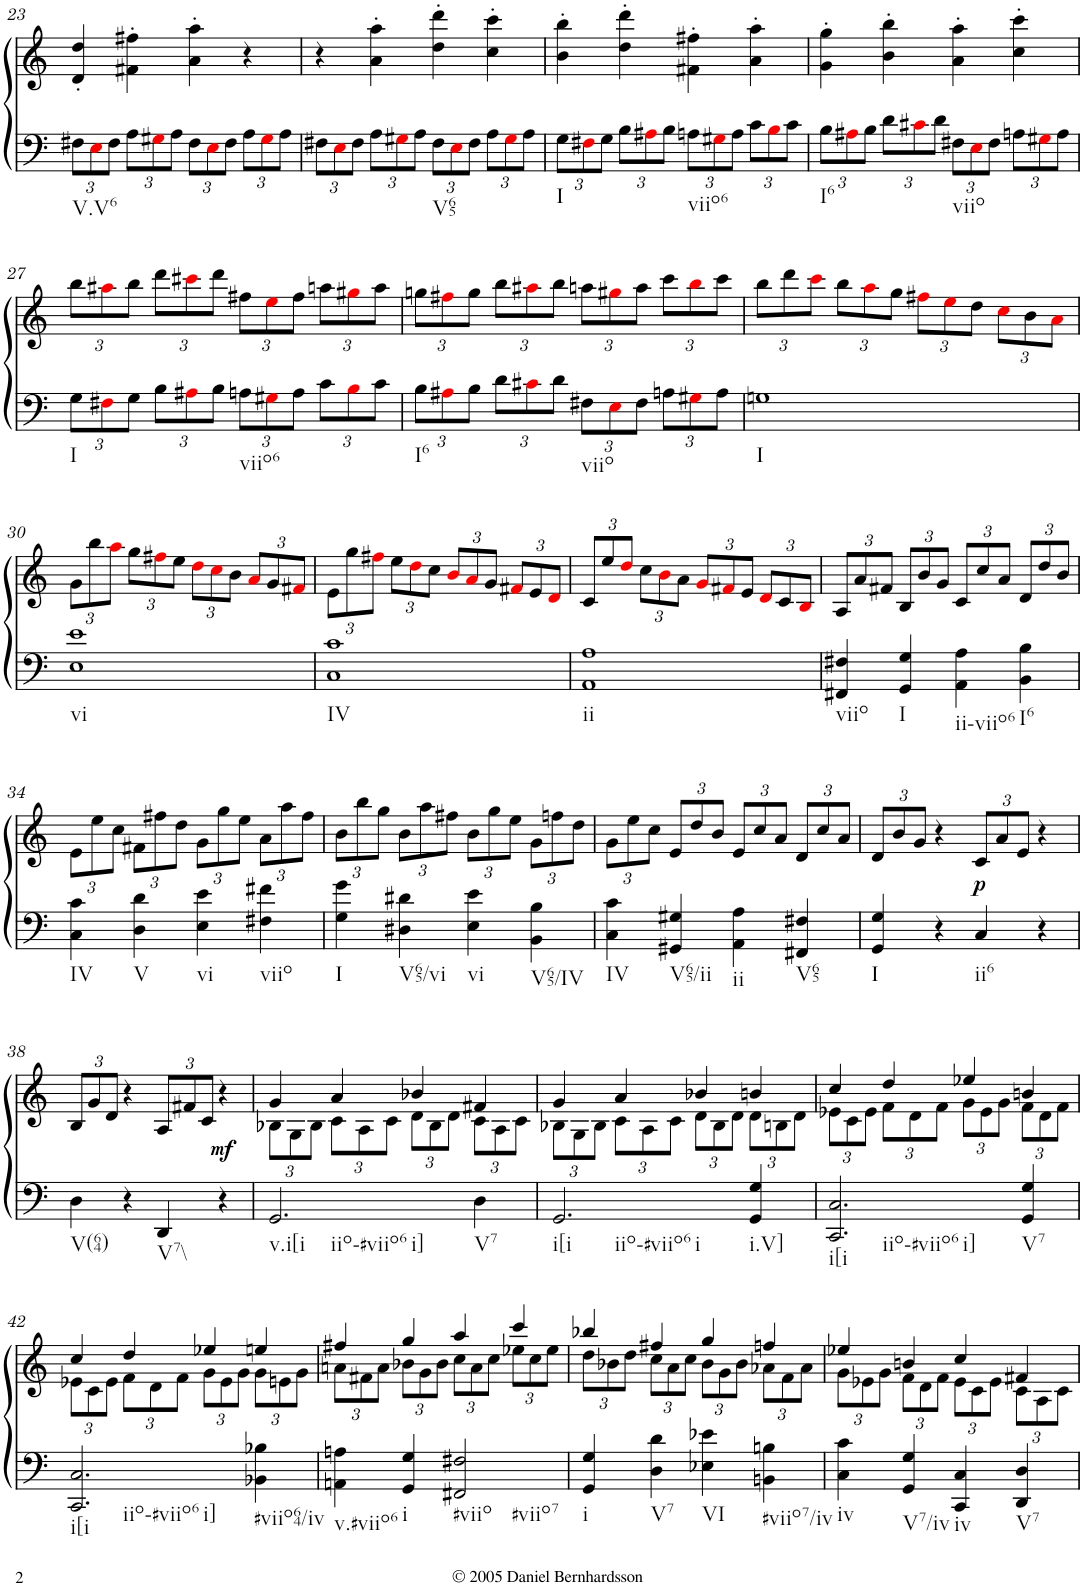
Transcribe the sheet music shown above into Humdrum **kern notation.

**kern	**kern	**dynam
*part1	*part1	*part1
*staff2	*staff1	*staff1/2
*I"Piano	*	*
*I'Pno.	*	*
!!LO:PB:g=z
*clefG2	*clefG2	*
*k[]	*k[]	*
*M4/4	*M4/4	*
*met(c)	*met(c)	*
*Xbrackettup	*	*
=23	=23	=23
!LO:TX:b:t=V.V6	!	!
12F#X\L	4d/' 4dd/'	.
12Ei\	.	.
12F#\J	.	.
12A\L	4f#X\' 4ff#X\'	.
12G#Xi\	.	.
12A\J	.	.
12F#\L	4a\' 4aa\'	.
12Ei\	.	.
12F#\J	.	.
12A\L	4r	.
12G#i\	.	.
12A\J	.	.
=24	=24	=24
12F#X\L	4r	.
12Ei\	.	.
12F#\J	.	.
12A\L	4a\' 4aa\'	.
12G#Xi\	.	.
12A\J	.	.
!LO:TX:b:t=V65	!	!
12F#\L	4dd\' 4ddd\'	.
12Ei\	.	.
12F#\J	.	.
12A\L	4cc\' 4ccc\'	.
12G#i\	.	.
12A\J	.	.
=25	=25	=25
!LO:TX:b:t=I	!	!
12G\L	4b\' 4bb\'	.
12F#Xi\	.	.
12G\J	.	.
12B\L	4dd\' 4ddd\'	.
12A#Xi\	.	.
12B\J	.	.
!LO:TX:b:t=viio6	!	!
12An\L	4f#X\' 4ff#X\'	.
12G#Xi\	.	.
12A\J	.	.
12c\L	4a\' 4aa\'	.
12Bi\	.	.
12c\J	.	.
=26	=26	=26
!LO:TX:b:t=I6	!	!
12B\L	4g\' 4gg\'	.
12A#Xi\	.	.
12B\J	.	.
12d\L	4b\' 4bb\'	.
12c#Xi\	.	.
12d\J	.	.
!LO:TX:b:t=viio	!	!
12F#X\L	4a\' 4aa\'	.
12Ei\	.	.
12F#\J	.	.
12An\L	4cc\' 4ccc\'	.
12G#Xi\	.	.
12A\J	.	.
!!LO:LB:g=z
=27	=27	=27
*	*Xbrackettup	*
!LO:TX:b:t=I	!	!
12G\L	12bb\L	.
12F#Xi\	12aa#Xi\	.
12G\J	12bb\J	.
12B\L	12ddd\L	.
12A#Xi\	12ccc#Xi\	.
12B\J	12ddd\J	.
!LO:TX:b:t=viio6	!	!
12An\L	12ff#X\L	.
12G#Xi\	12eei\	.
12A\J	12ff#\J	.
12c\L	12aan\L	.
12Bi\	12gg#Xi\	.
12c\J	12aa\J	.
=28	=28	=28
!LO:TX:b:t=I6	!	!
12B\L	12ggn\L	.
12A#Xi\	12ff#Xi\	.
12B\J	12gg\J	.
12d\L	12bb\L	.
12c#Xi\	12aa#Xi\	.
12d\J	12bb\J	.
!LO:TX:b:t=viio	!	!
12F#X\L	12aan\L	.
12Ei\	12gg#Xi\	.
12F#\J	12aa\J	.
12An\L	12ccc\L	.
12G#Xi\	12bbi\	.
12A\J	12ccc\J	.
=29	=29	=29
!LO:TX:b:t=I	!	!
1Gn	12bb\L	.
.	12ddd\	.
.	12ccci\J	.
.	12bb\L	.
.	12aai\	.
.	12gg\J	.
.	12ff#Xi\L	.
.	12eei\	.
.	12dd\J	.
.	12cci\L	.
.	12b\	.
.	12ai\J	.
!!LO:LB:g=z
=30	=30	=30
!LO:TX:b:t=vi	!	!
1E 1e	12g\L	.
.	12bb\	.
.	12aai\J	.
.	12gg\L	.
.	12ff#Xi\	.
.	12ee\J	.
.	12ddi\L	.
.	12cci\	.
.	12b\J	.
.	12ai/L	.
.	12g/	.
.	12f#Xi/J	.
=31	=31	=31
!LO:TX:b:t=IV	!	!
1C 1c	12e\L	.
.	12gg\	.
.	12ff#Xi\J	.
.	12ee\L	.
.	12ddi\	.
.	12cc\J	.
.	12bi/L	.
.	12ai/	.
.	12g/J	.
.	12f#Xi/L	.
.	12e/	.
.	12di/J	.
=32	=32	=32
!LO:TX:b:t=ii	!	!
1AA 1A	12c/L	.
.	12ee/	.
.	12ddi/J	.
.	12cc\L	.
.	12bi\	.
.	12a\J	.
.	12gi/L	.
.	12f#Xi/	.
.	12e/J	.
.	12di/L	.
.	12c/	.
.	12Bi/J	.
=33	=33	=33
!LO:TX:b:t=viio	!	!
4FF#X/ 4F#X/	12A/L	.
.	12a/	.
.	12f#X/J	.
!LO:TX:b:t=I	!	!
4GG/ 4G/	12B/L	.
.	12b/	.
.	12g/J	.
!LO:TX:b:t=ii-viio6	!	!
4AA\ 4A\	12c/L	.
.	12cc/	.
.	12a/J	.
!LO:TX:b:t=I6	!	!
4BB\ 4B\	12d/L	.
.	12dd/	.
.	12b/J	.
!!LO:LB:g=z
=34	=34	=34
!LO:TX:b:t=IV	!	!
4C\ 4c\	12e\L	.
.	12ee\	.
.	12cc\J	.
!LO:TX:b:t=V	!	!
4D\ 4d\	12f#X\L	.
.	12ff#X\	.
.	12dd\J	.
!LO:TX:b:t=vi	!	!
4E\ 4e\	12g\L	.
.	12gg\	.
.	12ee\J	.
!LO:TX:b:t=viio	!	!
4F#X\ 4f#X\	12a\L	.
.	12aa\	.
.	12ff#\J	.
=35	=35	=35
!LO:TX:b:t=I	!	!
4G\ 4g\	12b\L	.
.	12bb\	.
.	12gg\J	.
!LO:TX:b:t=V65/vi	!	!
4D#X\ 4d#X\	12b\L	.
.	12aa\	.
.	12ff#X\J	.
!LO:TX:b:t=vi	!	!
4E\ 4e\	12b\L	.
.	12gg\	.
.	12ee\J	.
!LO:TX:b:t=V65/IV	!	!
4BB\ 4B\	12g\L	.
.	12ffn\	.
.	12dd\J	.
=36	=36	=36
!LO:TX:b:t=IV	!	!
4C\ 4c\	12g\L	.
.	12ee\	.
.	12cc\J	.
!LO:TX:b:t=V65/ii	!	!
4GG#X/ 4G#X/	12e/L	.
.	12dd/	.
.	12b/J	.
!LO:TX:b:t=ii	!	!
4AA\ 4A\	12e/L	.
.	12cc/	.
.	12a/J	.
!LO:TX:b:t=V65	!	!
4FF#X/ 4F#X/	12d/L	.
.	12cc/	.
.	12a/J	.
=37	=37	=37
!LO:TX:b:t=I	!	!
4GG/ 4G/	12d/L	.
.	12b/	.
.	12g/J	.
4r	4r	.
!LO:TX:b:t=ii6	!	!
!	!	!LO:DY:b
4C/	12c/L	p
.	12a/	.
.	12e/J	.
4r	4r	.
!!LO:LB:g=z
=38	=38	=38
!LO:TX:b:t=V(64)	!	!
4D\	12B/L	.
.	12g/	.
.	12d/J	.
4r	4r	.
!LO:TX:b:t=V7\\	!	!
4DD/	12A/L	.
.	12f#X/	.
.	12c/J	.
!	!	!LO:DY:b
4r	4r	mf
=39	=39	=39
*	*^	*
!LO:TX:b:t=v.i[i	!	!	!
!LO:TX:b:t=iio-#viio6	!	!	!
!LO:TX:b:t=i]	!	!	!
2.GG/	4g/	12B-X\L	.
.	.	12G\	.
.	.	12B-\J	.
.	4a/	12c\L	.
.	.	12A\	.
.	.	12c\J	.
.	4b-X/	12d\L	.
.	.	12B-\	.
.	.	12d\J	.
!LO:TX:b:t=V7	!	!	!
4D\	4f#X/	12c\L	.
.	.	12A\	.
.	.	12c\J	.
=40	=40	=40	=40
!LO:TX:b:t=i[i	!	!	!
!LO:TX:b:t=iio-#viio6	!	!	!
!LO:TX:b:t=i	!	!	!
2.GG/	4g/	12B-X\L	.
.	.	12G\	.
.	.	12B-\J	.
.	4a/	12c\L	.
.	.	12A\	.
.	.	12c\J	.
.	4b-X/	12d\L	.
.	.	12B-\	.
.	.	12d\J	.
!LO:TX:b:t=i.V]	!	!	!
4GG/ 4G/	4bn/	12d\L	.
.	.	12Bn\	.
.	.	12d\J	.
=41	=41	=41	=41
!LO:TX:b:t=i[i	!	!	!
!LO:TX:b:t=iio-#viio6	!	!	!
!LO:TX:b:t=i]	!	!	!
2.CC/ 2.C/	4cc/	12e-X\L	.
.	.	12c\	.
.	.	12e-\J	.
.	4dd/	12f\L	.
.	.	12d\	.
.	.	12f\J	.
.	4ee-X/	12g\L	.
.	.	12e-\	.
.	.	12g\J	.
!LO:TX:b:t=V7	!	!	!
4GG/ 4G/	4bn/	12f\L	.
.	.	12d\	.
.	.	12f\J	.
!!LO:LB:g=z	!!
=42	=42	=42	=42
!LO:TX:b:t=i[i	!	!	!
!LO:TX:b:t=iio-#viio6	!	!	!
!LO:TX:b:t=i]	!	!	!
2.CC/ 2.C/	4cc/	12e-X\L	.
.	.	12c\	.
.	.	12e-\J	.
.	4dd/	12f\L	.
.	.	12d\	.
.	.	12f\J	.
.	4ee-X/	12g\L	.
.	.	12e-\	.
.	.	12g\J	.
!LO:TX:b:t=#viio64/iv	!	!	!
4BB-X\ 4B-X\	4een/	12g\L	.
.	.	12en\	.
.	.	12g\J	.
=43	=43	=43	=43
!LO:TX:b:t=v.#viio6	!	!	!
4AAn\ 4An\	4ff#X/	12an\L	.
.	.	12f#X\	.
.	.	12a\J	.
!LO:TX:b:t=i	!	!	!
4GG/ 4G/	4gg/	12b-X\L	.
.	.	12g\	.
.	.	12b-\J	.
!LO:TX:b:t=#viio	!	!	!
!LO:TX:b:t=#viio7	!	!	!
2FF#X/ 2F#X/	4aa/	12cc\L	.
.	.	12a\	.
.	.	12cc\J	.
.	4ccc/	12ee-X\L	.
.	.	12cc\	.
.	.	12ee-\J	.
=44	=44	=44	=44
!LO:TX:b:t=i	!	!	!
4GG/ 4G/	4bb-X/	12dd\L	.
.	.	12b-X\	.
.	.	12dd\J	.
!LO:TX:b:t=V7	!	!	!
4D\ 4d\	4ff#X/	12cc\L	.
.	.	12a\	.
.	.	12cc\J	.
!LO:TX:b:t=VI	!	!	!
4E-X\ 4e-X\	4gg/	12b-\L	.
.	.	12g\	.
.	.	12b-\J	.
!LO:TX:b:t=#viio7/iv	!	!	!
4BBn\ 4Bn\	4ffn/	12a-X\L	.
.	.	12f\	.
.	.	12a-\J	.
=45	=45	=45	=45
!LO:TX:b:t=iv	!	!	!
4C\ 4c\	4ee-X/	12g\L	.
.	.	12e-X\	.
.	.	12g\J	.
!LO:TX:b:t=V7/iv	!	!	!
4GG/ 4G/	4bn/	12f\L	.
.	.	12d\	.
.	.	12f\J	.
!LO:TX:b:t=iv	!	!	!
4CC/ 4C/	4cc/	12e-\L	.
.	.	12c\	.
.	.	12e-\J	.
!LO:TX:b:t=V7	!	!	!
4DD/ 4D/	4f#X/	12c\L	.
.	.	12A\	.
.	.	12c\J	.
*	*v	*v	*
=	=	=
*-	*-	*-
